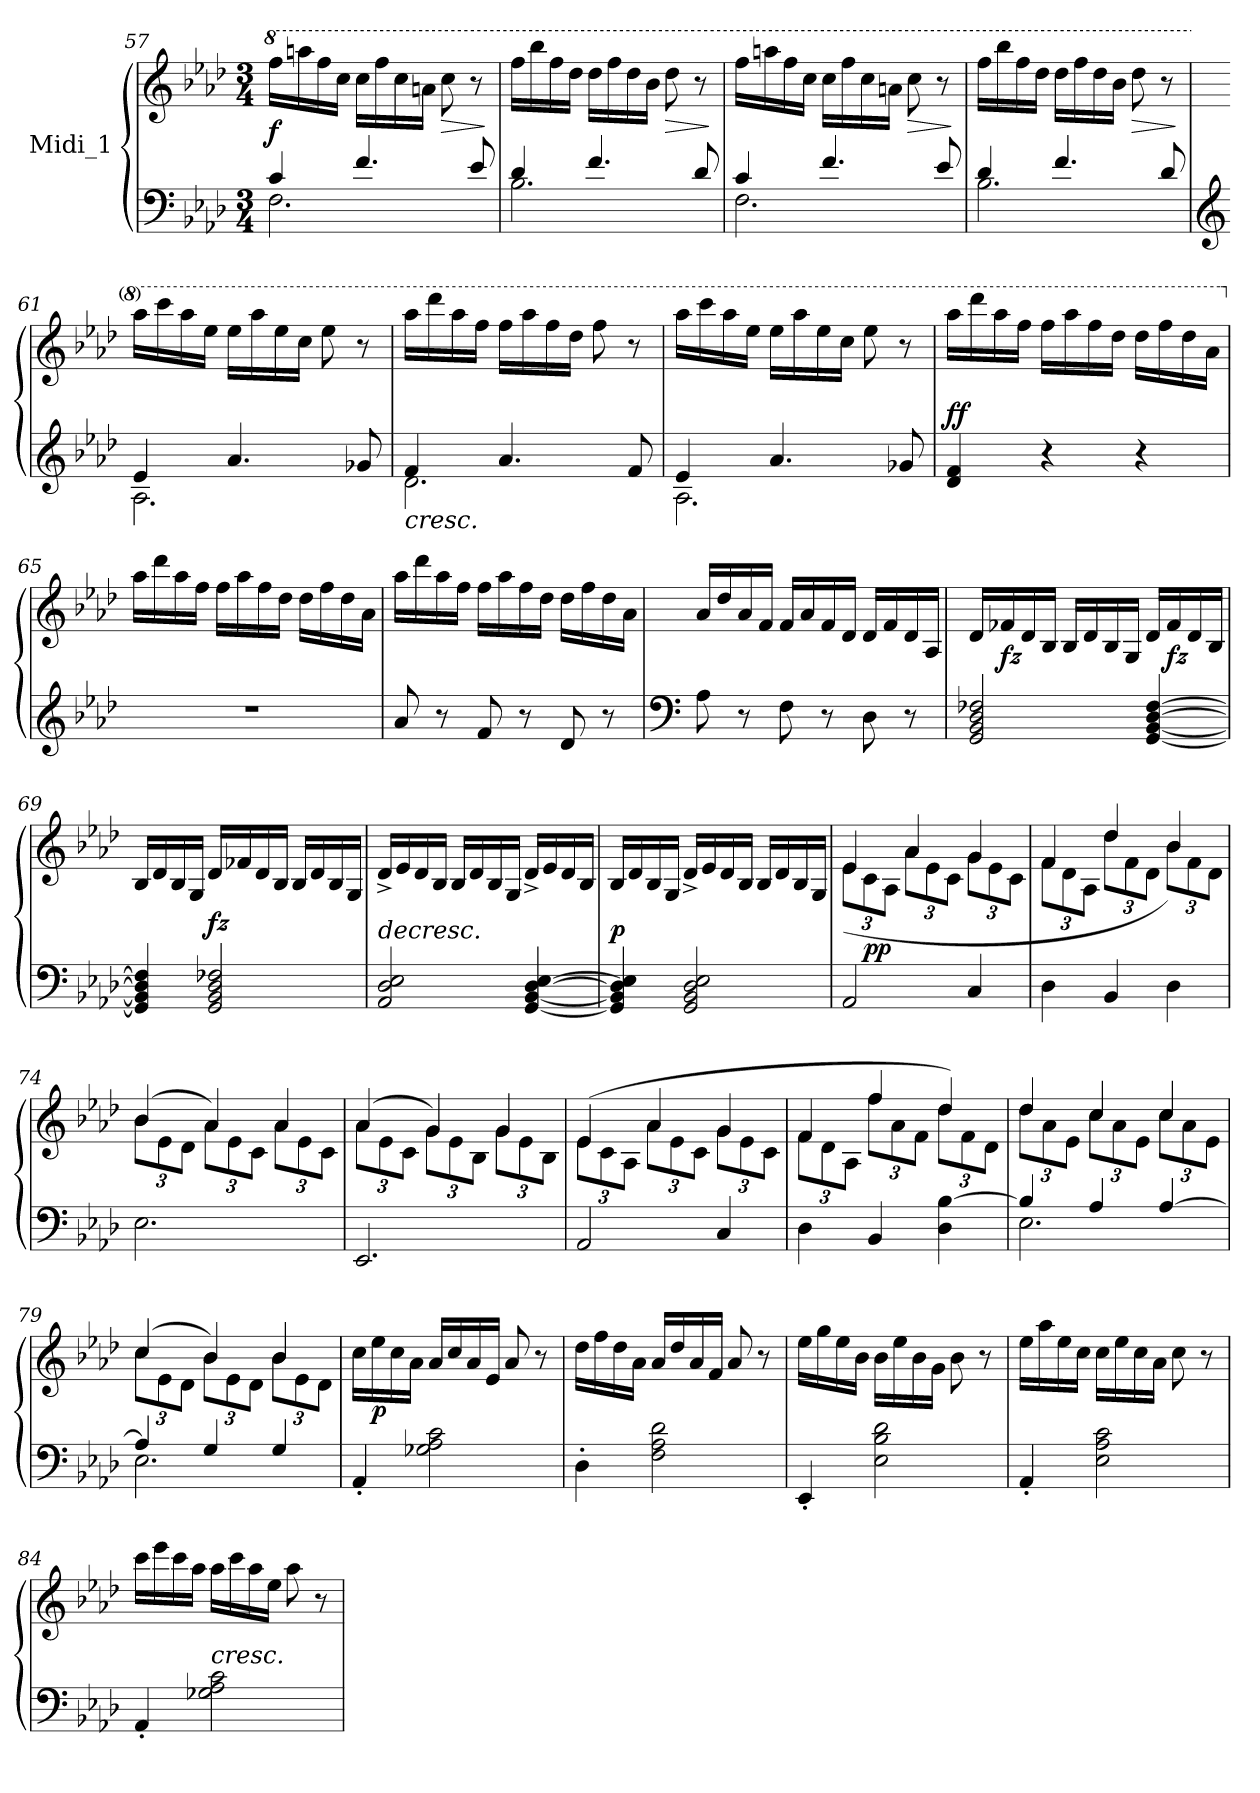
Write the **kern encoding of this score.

**kern	**kern	**dynam
*part1	*part1	*part1
*staff2	*staff1	*staff1/2
*I"Midi_1	*	*
*clefF4	*clefG2	*
*k[b-e-a-d-]	*k[b-e-a-d-]	*
*A-:	*A-:	*
*M3/4	*M3/4	*
=57	=57	=57
*^	*	*
*	*	*8va	*
!	!	!	!LO:DY:a=2
4c/	2.F\	16fff\LL	f
.	.	16aaan\	.
.	.	16fff\	.
.	.	16ccc\JJ	.
4.f/	.	16ccc\LL	.
.	.	16fff\	.
.	.	16ccc\	.
.	.	16aan\JJ	.
!	!	!	!LO:HP:b
.	.	8ccc\	>
8e-/	.	8r	.
*v	*v	*	*
.	.	]
=58	=58	=58
*^	*	*
4d-/	2.B-\	16fff\LL	.
.	.	16bbb-\	.
.	.	16fff\	.
.	.	16ddd-\JJ	.
4.f/	.	16ddd-\LL	.
.	.	16fff\	.
.	.	16ddd-\	.
.	.	16bb-\JJ	.
!	!	!	!LO:HP:b
.	.	8ddd-\	>
8d-/	.	8r	.
*v	*v	*	*
.	.	]
=59	=59	=59
*^	*	*
4c/	2.F\	16fff\LL	.
.	.	16aaan\	.
.	.	16fff\	.
.	.	16ccc\JJ	.
4.f/	.	16ccc\LL	.
.	.	16fff\	.
.	.	16ccc\	.
.	.	16aan\JJ	.
!	!	!	!LO:HP:b
.	.	8ccc\	>
8e-/	.	8r	.
*v	*v	*	*
.	.	]
=60	=60	=60
*^	*	*
4d-/	2.B-\	16fff\LL	.
.	.	16bbb-\	.
.	.	16fff\	.
.	.	16ddd-\JJ	.
4.f/	.	16ddd-\LL	.
.	.	16fff\	.
.	.	16ddd-\	.
.	.	16bb-\JJ	.
!	!	!	!LO:HP:b
.	.	8ddd-\	>
8d-/	.	8r	.
*v	*v	*	*
.	.	]
!!LO:LB:g=z
=61	=61	=61
*clefG2	*	*
*^	*	*
4e-/	2.A-\	16aaa-\LL	.
.	.	16cccc\	.
.	.	16aaa-\	.
.	.	16eee-\JJ	.
4.a-/	.	16eee-\LL	.
.	.	16aaa-\	.
.	.	16eee-\	.
.	.	16ccc\JJ	.
.	.	8eee-\	.
8g-X/	.	8r	.
=62	=62	=62	=62
!LO:TX:b:i:t=cresc.	!	!	!
4f/	2.d-\	16aaa-\LL	.
.	.	16dddd-\	.
.	.	16aaa-\	.
.	.	16fff\JJ	.
4.a-/	.	16fff\LL	.
.	.	16aaa-\	.
.	.	16fff\	.
.	.	16ddd-\JJ	.
.	.	8fff\	.
8f/	.	8r	.
=63	=63	=63	=63
4e-/	2.A-\	16aaa-\LL	.
.	.	16cccc\	.
.	.	16aaa-\	.
.	.	16eee-\JJ	.
4.a-/	.	16eee-\LL	.
.	.	16aaa-\	.
.	.	16eee-\	.
.	.	16ccc\JJ	.
.	.	8eee-\	.
8g-X/	.	8r	.
*v	*v	*	*
=64	=64	=64
!	!	!LO:DY:a=2
4d-/ 4f/	16aaa-\LL	ff
.	16dddd-\	.
.	16aaa-\	.
.	16fff\JJ	.
4r	16fff\LL	.
.	16aaa-\	.
.	16fff\	.
.	16ddd-\JJ	.
4r	16ddd-\LL	.
.	16fff\	.
.	16ddd-\	.
.	16aa-\JJ	.
=65	=65	=65
*	*X8va	*
2.r	16aa-\LL	.
.	16ddd-\	.
.	16aa-\	.
.	16ff\JJ	.
.	16ff\LL	.
.	16aa-\	.
.	16ff\	.
.	16dd-\JJ	.
.	16dd-\LL	.
.	16ff\	.
.	16dd-\	.
.	16a-\JJ	.
!!LO:LB:g=z
=66	=66	=66
8a-/	16aa-\LL	.
.	16ddd-\	.
8r	16aa-\	.
.	16ff\JJ	.
8f/	16ff\LL	.
.	16aa-\	.
8r	16ff\	.
.	16dd-\JJ	.
8d-/	16dd-\LL	.
.	16ff\	.
8r	16dd-\	.
.	16a-\JJ	.
=67	=67	=67
*clefF4	*	*
8A-\	16a-/LL	.
.	16dd-/	.
8r	16a-/	.
.	16f/JJ	.
8F\	16f/LL	.
.	16a-/	.
8r	16f/	.
.	16d-/JJ	.
8D-\	16d-/LL	.
.	16f/	.
8r	16d-/	.
.	16A-/JJ	.
=68	=68	=68
2GG/ 2BB-/ 2D-/ 2F-X/	16d-/LL	.
!	!	!LO:DY:b
.	16f-X/	fz
.	16d-/	.
.	16B-/JJ	.
.	16B-/LL	.
.	16d-/	.
.	16B-/	.
.	16G/JJ	.
[4GG/ [4BB-/ [4D-/ [4F-/	16d-/LL	.
!	!	!LO:DY:b
.	16f-/	fz
.	16d-/	.
.	16B-/JJ	.
=69	=69	=69
4GG/] 4BB-/] 4D-/] 4F-/]	16B-/LL	.
.	16d-/	.
.	16B-/	.
.	16G/JJ	.
!	!	!LO:DY:a=2
2GG/ 2BB-/ 2D-/ 2F-X/	16d-/LL	fz
.	16f-X/	.
.	16d-/	.
.	16B-/JJ	.
.	16B-/LL	.
.	16d-/	.
.	16B-/	.
.	16G/JJ	.
!!LO:LB:g=z
=70	=70	=70
!LO:TX:a:i:t=decresc.	!	!
2AA-/ 2D-/ 2E-/	16d-^/LL	.
.	16e-/	.
.	16d-/	.
.	16B-/JJ	.
.	16B-/LL	.
.	16d-/	.
.	16B-/	.
.	16G/JJ	.
[4GG/ [4BB-/ [4D-/ [4E-/	16d-^/LL	.
.	16e-/	.
.	16d-/	.
.	16B-/JJ	.
=71	=71	=71
!	!	!LO:DY:a=2
4GG/] 4BB-/] 4D-/] 4E-/]	16B-/LL	p
.	16d-/	.
.	16B-/	.
.	16G/JJ	.
2GG/ 2BB-/ 2D-/ 2E-/	16d-^/LL	.
.	16e-/	.
.	16d-/	.
.	16B-/JJ	.
.	16B-/LL	.
.	16d-/	.
.	16B-/	.
.	16G/JJ	.
=72	=72	=72
*	*^	*
*	*	*Xbrackettup	*
2AA-/	4e-/	(>12e-\L	.
!	!	!	!LO:DY:b
.	.	12c\	pp
.	.	12A-\J	.
.	4a-/	12a-\L	.
.	.	12e-\	.
.	.	12c\J	.
4C/	4g/	12g\L	.
.	.	12e-\	.
.	.	12c\J	.
=73	=73	=73	=73
4D-\	4f/	12f\L	.
.	.	12d-\	.
.	.	12A-\J	.
4BB-/	4dd-/	12dd-\L	.
.	.	12f\	.
.	.	12d-\J	.
4D-\	4b-/	12b-\L)	.
.	.	12f\	.
.	.	12d-\J	.
!!LO:LB:g=z	!!
=74	=74	=74	=74
2.E-\	(>4b-/	12b-\L	.
.	.	12e-\	.
.	.	12d-\J	.
.	4a-/)	12a-\L	.
.	.	12e-\	.
.	.	12c\J	.
.	4a-/	12a-\L	.
.	.	12e-\	.
.	.	12c\J	.
=75	=75	=75	=75
2.EE-/	(>4a-/	12a-\L	.
.	.	12e-\	.
.	.	12c\J	.
.	4g/)	12g\L	.
.	.	12e-\	.
.	.	12B-\J	.
.	4g/	12g\L	.
.	.	12e-\	.
.	.	12B-\J	.
=76	=76	=76	=76
2AA-/	(>4e-/	12e-\L	.
.	.	12c\	.
.	.	12A-\J	.
.	4a-/	12a-\L	.
.	.	12e-\	.
.	.	12c\J	.
4C/	4g/	12g\L	.
.	.	12e-\	.
.	.	12c\J	.
=77	=77	=77	=77
4D-\	4f/	12f\L	.
.	.	12d-\	.
.	.	12A-\J	.
4BB-/	4ff/	12ff\L	.
.	.	12a-\	.
.	.	12f\J	.
4D-\ [4B-\	4dd-/)	12dd-\L	.
.	.	12f\	.
.	.	12d-\J	.
!!LO:LB:g=z	!!
=78	=78	=78	=78
*^	*	*	*
4B-/]	2.E-\	4dd-/	12dd-\L	.
.	.	.	12a-\	.
.	.	.	12e-\J	.
4A-/	.	4cc/	12cc\L	.
.	.	.	12a-\	.
.	.	.	12e-\J	.
[4A-/	.	4cc/	12cc\L	.
.	.	.	12a-\	.
.	.	.	12e-\J	.
=79	=79	=79	=79	=79
4A-/]	2.E-\	(>4cc/	12cc\L	.
.	.	.	12e-\	.
.	.	.	12d-\J	.
4G/	.	4b-/)	12b-\L	.
.	.	.	12e-\	.
.	.	.	12d-\J	.
4G/	.	4b-/	12b-\L	.
.	.	.	12e-\	.
.	.	.	12d-\J	.
*v	*v	*	*	*
*	*v	*v	*
=80	=80	=80
4AA-'/	16cc\LL	.
!	!	!LO:DY:b
.	16ee-\	p
.	16cc\	.
.	16a-\JJ	.
2G-X\ 2A-\ 2c\	16a-/LL	.
.	16cc/	.
.	16a-/	.
.	16e-/JJ	.
.	8a-/	.
.	8r	.
=81	=81	=81
4D-'\	16dd-\LL	.
.	16ff\	.
.	16dd-\	.
.	16a-\JJ	.
2F\ 2A-\ 2d-\	16a-/LL	.
.	16dd-/	.
.	16a-/	.
.	16f/JJ	.
.	8a-/	.
.	8r	.
!!LO:LB:g=z
=82	=82	=82
4EE-'/	16ee-\LL	.
.	16gg\	.
.	16ee-\	.
.	16b-\JJ	.
2E-\ 2B-\ 2d-\	16b-\LL	.
.	16ee-\	.
.	16b-\	.
.	16g\JJ	.
.	8b-\	.
.	8r	.
=83	=83	=83
4AA-'/	16ee-\LL	.
.	16aa-\	.
.	16ee-\	.
.	16cc\JJ	.
2E-\ 2A-\ 2c\	16cc\LL	.
.	16ee-\	.
.	16cc\	.
.	16a-\JJ	.
.	8cc\	.
.	8r	.
=84	=84	=84
4AA-'/	16ccc\LL	.
.	16eee-\	.
.	16ccc\	.
.	16aa-\JJ	.
!LO:TX:a:i:t=cresc.	!	!
2G-X\ 2A-\ 2c\	16aa-\LL	.
.	16ccc\	.
.	16aa-\	.
.	16ee-\JJ	.
.	8aa-\	.
.	8r	.
=	=	=
*-	*-	*-
